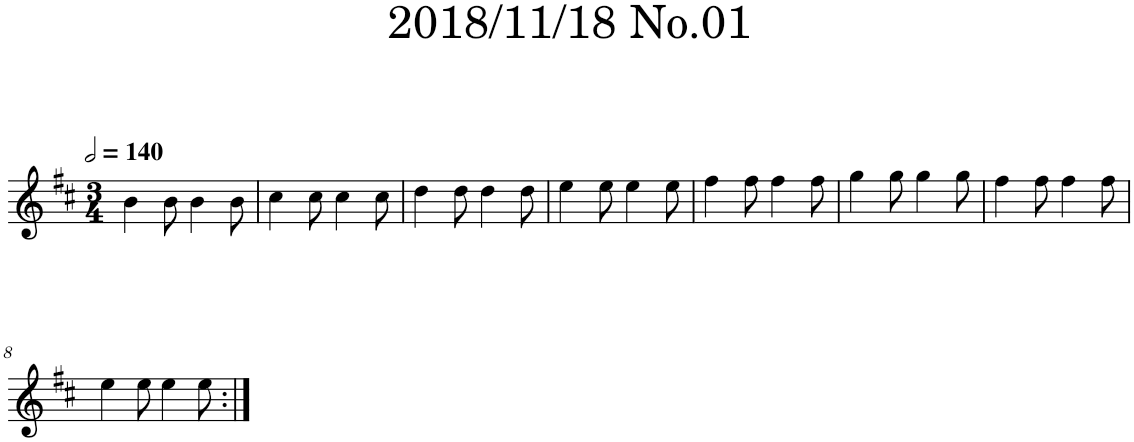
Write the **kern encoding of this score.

**kern
*part1
*staff1
*I"Piano
*I'Pno.
*clefG2
*k[f#c#]
*M3/4
*MM280
=1
4b\
8b\
4b\
8b\
=2
4cc#\
8cc#\
4cc#\
8cc#\
=3
4dd\
8dd\
4dd\
8dd\
=4
4ee\
8ee\
4ee\
8ee\
=5
4ff#\
8ff#\
4ff#\
8ff#\
=6
4gg\
8gg\
4gg\
8gg\
=7
4ff#\
8ff#\
4ff#\
8ff#\
!!LO:LB:g=z
=8
4ee\
8ee\
4ee\
8ee\
=:|!
*-
